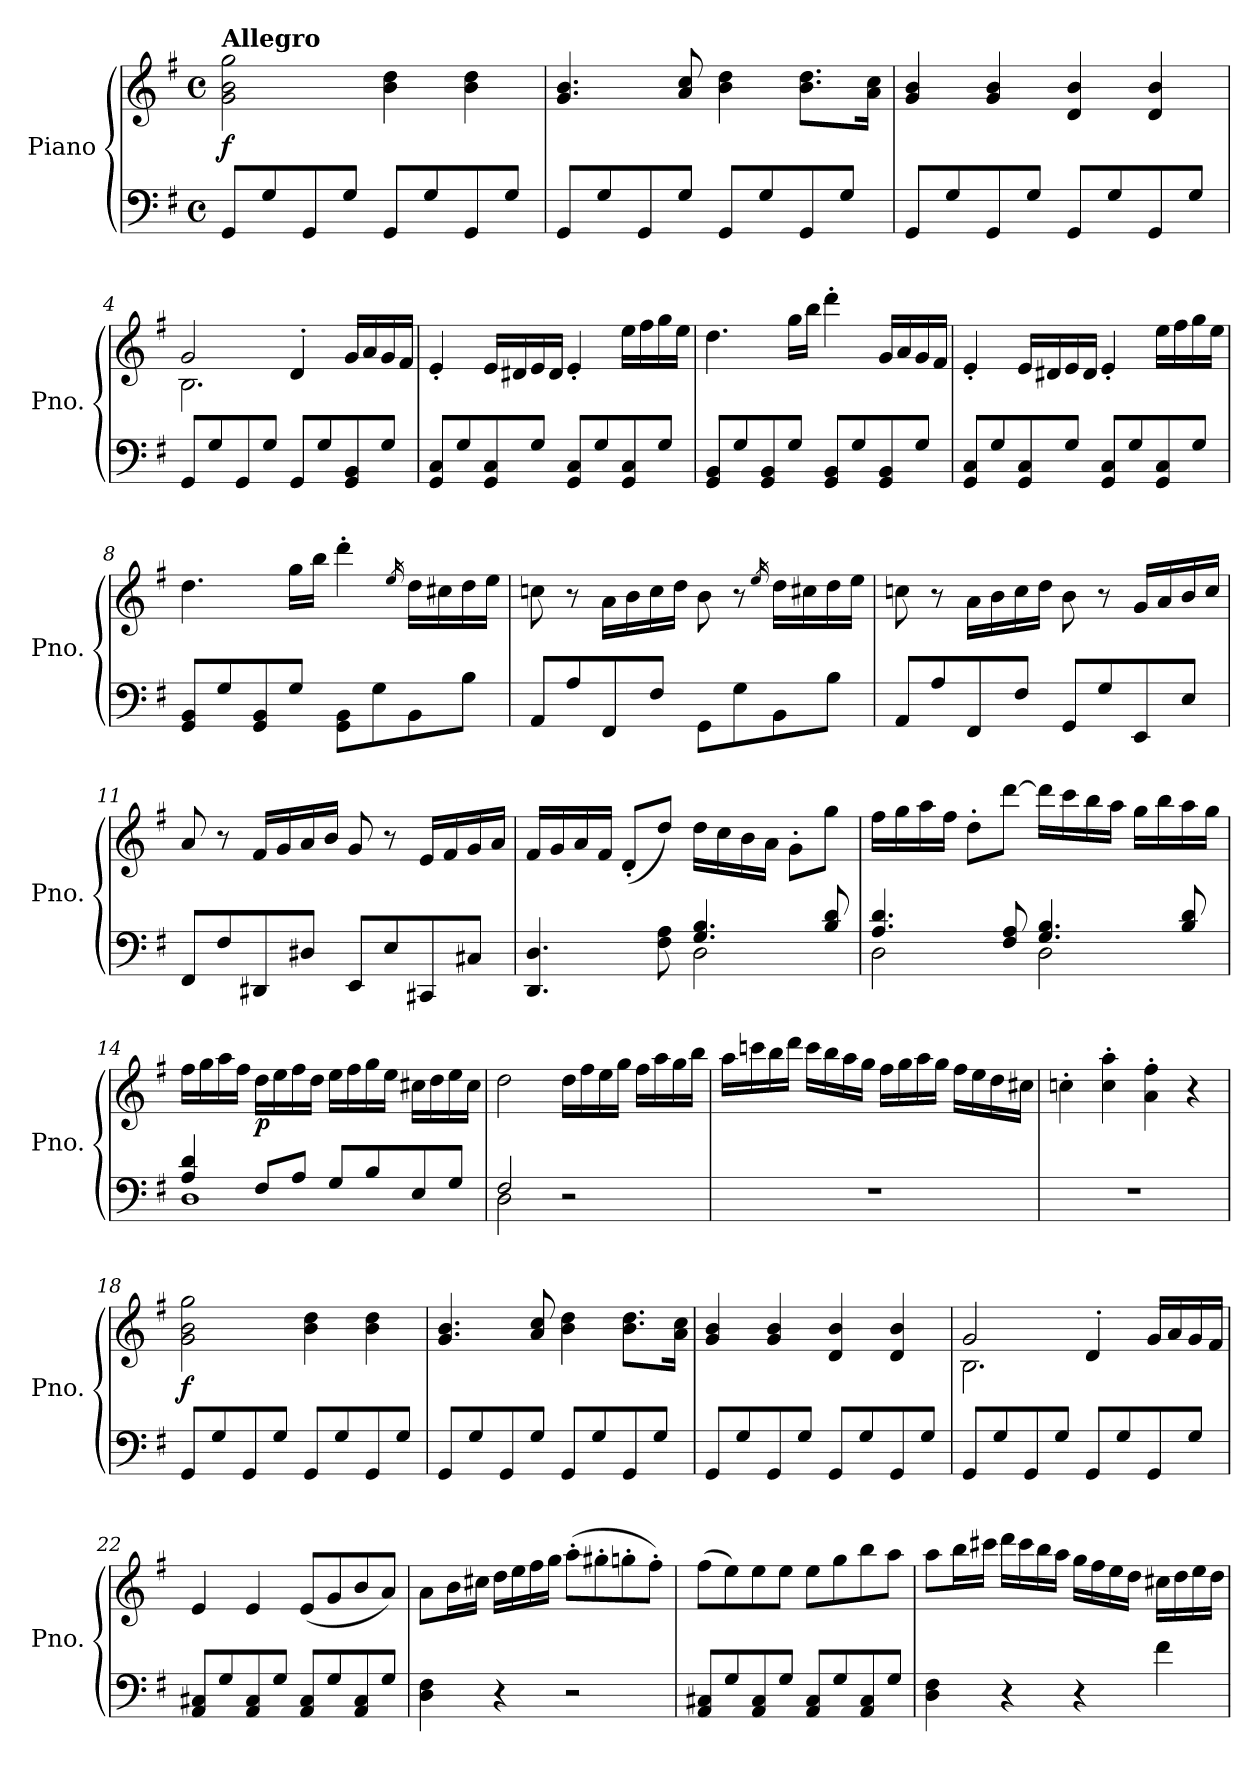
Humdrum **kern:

**kern	**kern	**dynam
*part1	*part1	*part1
*staff2	*staff1	*staff1/2
*I"Piano	*	*
*I'Pno.	*	*
*clefF4	*clefG2	*
*k[f#]	*k[f#]	*
*G:	*G:	*
*M4/4	*M4/4	*
*met(c)	*met(c)	*
*MM120	*MM120	*
=1	=1	=1
!	!LO:TX:a:B:t=Allegro	!
!	!	!LO:DY:b
8GG/L	2g\ 2b\ 2gg\	f
8G/	.	.
8GG/	.	.
8G/J	.	.
8GG/L	4b\ 4dd\	.
8G/	.	.
8GG/	4b\ 4dd\	.
8G/J	.	.
=2	=2	=2
8GG/L	4.g/ 4.b/	.
8G/	.	.
8GG/	.	.
8G/J	8a/ 8cc/	.
8GG/L	4b\ 4dd\	.
8G/	.	.
8GG/	8.b\ 8.dd\L	.
8G/J	.	.
.	16a\ 16cc\Jk	.
=3	=3	=3
8GG/L	4g/ 4b/	.
8G/	.	.
8GG/	4g/ 4b/	.
8G/J	.	.
8GG/L	4d/ 4b/	.
8G/	.	.
8GG/	4d/ 4b/	.
8G/J	.	.
=4	=4	=4
*	*^	*
8GG/L	2g/	2.B\	.
8G/	.	.	.
8GG/	.	.	.
8G/J	.	.	.
8GG/L	4d'/	.	.
8G/	.	.	.
8GG/ 8BB/	16g/LL	4ryy	.
.	16a/	.	.
8G/J	16g/	.	.
.	16f#/JJ	.	.
*	*v	*v	*
!!LO:LB:g=z
=5	=5	=5
8GG/ 8C/L	4e'/	.
8G/	.	.
8GG/ 8C/	16e/LL	.
.	16d#X/	.
8G/J	16e/	.
.	16d#/JJ	.
8GG/ 8C/L	4e'/	.
8G/	.	.
8GG/ 8C/	16ee\LL	.
.	16ff#\	.
8G/J	16gg\	.
.	16ee\JJ	.
=6	=6	=6
8GG/ 8BB/L	4.dd\	.
8G/	.	.
8GG/ 8BB/	.	.
8G/J	16gg\LL	.
.	16bb\JJ	.
8GG/ 8BB/L	4ddd'\	.
8G/	.	.
8GG/ 8BB/	16g/LL	.
.	16a/	.
8G/J	16g/	.
.	16f#/JJ	.
=7	=7	=7
8GG/ 8C/L	4e'/	.
8G/	.	.
8GG/ 8C/	16e/LL	.
.	16d#X/	.
8G/J	16e/	.
.	16d#/JJ	.
8GG/ 8C/L	4e'/	.
8G/	.	.
8GG/ 8C/	16ee\LL	.
.	16ff#\	.
8G/J	16gg\	.
.	16ee\JJ	.
!!LO:LB:g=z
=8	=8	=8
8GG/ 8BB/L	4.dd\	.
8G/	.	.
8GG/ 8BB/	.	.
8G/J	16gg\LL	.
.	16bb\JJ	.
8GG\ 8BB\L	4ddd'\	.
8G\	.	.
.	16qee/	.
8BB\	16dd\LL	.
.	16cc#X\	.
8B\J	16dd\	.
.	16ee\JJ	.
=9	=9	=9
8AA/L	8ccn\	.
8A/	8r	.
8FF#/	16a\LL	.
.	16b\	.
8F#/J	16cc\	.
.	16dd\JJ	.
8GG\L	8b\	.
8G\	8r	.
.	16qee/	.
8BB\	16dd\LL	.
.	16cc#X\	.
8B\J	16dd\	.
.	16ee\JJ	.
=10	=10	=10
8AA/L	8ccn\	.
8A/	8r	.
8FF#/	16a\LL	.
.	16b\	.
8F#/J	16cc\	.
.	16dd\JJ	.
8GG/L	8b\	.
8G/	8r	.
8EE/	16g/LL	.
.	16a/	.
8E/J	16b/	.
.	16cc/JJ	.
!!LO:LB:g=z
=11	=11	=11
8FF#/L	8a/	.
8F#/	8r	.
8DD#X/	16f#/LL	.
.	16g/	.
8D#X/J	16a/	.
.	16b/JJ	.
8EE/L	8g/	.
8E/	8r	.
8CC#X/	16e/LL	.
.	16f#/	.
8C#X/J	16g/	.
.	16a/JJ	.
=12	=12	=12
*^	*	*
4.DD/ 4.D/	2ryy	16f#/LL	.
.	.	16g/	.
.	.	16a/	.
.	.	16f#/JJ	.
.	.	(8d'/L	.
8F#\ 8A\	.	8dd/J)	.
4.G/ 4.B/	2D\	16dd\LL	.
.	.	16cc\	.
.	.	16b\	.
.	.	16a\JJ	.
.	.	8g'\L	.
8B/ 8d/	.	8gg\J	.
=13	=13	=13	=13
4.A/ 4.d/	2D\	16ff#\LL	.
.	.	16gg\	.
.	.	16aa\	.
.	.	16ff#\JJ	.
.	.	8dd'\L	.
8F#/ 8A/	.	[8ddd\J	.
4.G/ 4.B/	2D\	16ddd\LL]	.
.	.	16ccc\	.
.	.	16bb\	.
.	.	16aa\JJ	.
.	.	16gg\LL	.
.	.	16bb\	.
8B/ 8d/	.	16aa\	.
.	.	16gg\JJ	.
!!LO:LB:g=z
=14	=14	=14	=14
4A/ 4d/	1D	16ff#\LL	.
.	.	16gg\	.
.	.	16aa\	.
.	.	16ff#\JJ	.
!	!	!	!LO:DY:b
8F#/L	.	16dd\LL	p
.	.	16ee\	.
8A/J	.	16ff#\	.
.	.	16dd\JJ	.
8G/L	.	16ee\LL	.
.	.	16ff#\	.
8B/	.	16gg\	.
.	.	16ee\JJ	.
8E/	.	16cc#X\LL	.
.	.	16dd\	.
8G/J	.	16ee\	.
.	.	16cc#\JJ	.
=15	=15	=15	=15
2F#/	2D\	2dd\	.
2r	2ryy	16dd\LL	.
.	.	16ff#\	.
.	.	16ee\	.
.	.	16gg\JJ	.
.	.	16ff#\LL	.
.	.	16aa\	.
.	.	16gg\	.
.	.	16bb\JJ	.
*v	*v	*	*
=16	=16	=16
1r	16aa\LL	.
.	16cccn\	.
.	16bb\	.
.	16ddd\JJ	.
.	16ccc\LL	.
.	16bb\	.
.	16aa\	.
.	16gg\JJ	.
.	16ff#\LL	.
.	16gg\	.
.	16aa\	.
.	16gg\JJ	.
.	16ff#\LL	.
.	16ee\	.
.	16dd\	.
.	16cc#X\JJ	.
!!LO:LB:g=z
=17	=17	=17
1r	4ccn'\	.
.	4cc\' 4aa\'	.
.	4a\' 4ff#\'	.
.	4r	.
!!LO:PB:g=z
=18	=18	=18
!	!	!LO:DY:b
8GG/L	2g\ 2b\ 2gg\	f
8G/	.	.
8GG/	.	.
8G/J	.	.
8GG/L	4b\ 4dd\	.
8G/	.	.
8GG/	4b\ 4dd\	.
8G/J	.	.
=19	=19	=19
8GG/L	4.g/ 4.b/	.
8G/	.	.
8GG/	.	.
8G/J	8a/ 8cc/	.
8GG/L	4b\ 4dd\	.
8G/	.	.
8GG/	8.b\ 8.dd\L	.
8G/J	.	.
.	16a\ 16cc\Jk	.
=20	=20	=20
8GG/L	4g/ 4b/	.
8G/	.	.
8GG/	4g/ 4b/	.
8G/J	.	.
8GG/L	4d/ 4b/	.
8G/	.	.
8GG/	4d/ 4b/	.
8G/J	.	.
=21	=21	=21
*	*^	*
8GG/L	2g/	2.B\	.
8G/	.	.	.
8GG/	.	.	.
8G/J	.	.	.
8GG/L	4d'/	.	.
8G/	.	.	.
8GG/	16g/LL	4ryy	.
.	16a/	.	.
8G/J	16g/	.	.
.	16f#/JJ	.	.
*	*v	*v	*
!!LO:LB:g=z
=22	=22	=22
8AA/ 8C#X/L	4e/	.
8G/	.	.
8AA/ 8C#/	4e/	.
8G/J	.	.
8AA/ 8C#/L	(8e/L	.
8G/	8g/	.
8AA/ 8C#/	8b/	.
8G/J	8a/J)	.
=23	=23	=23
4D\ 4F#\	8a\L	.
.	16b\L	.
.	16cc#X\JJ	.
4r	16dd\LL	.
.	16ee\	.
.	16ff#\	.
.	16gg\JJ	.
2r	(8aa'\L	.
.	8gg#X'\	.
.	8ggn'\	.
.	8ff#'\J)	.
=24	=24	=24
8AA/ 8C#X/L	(8ff#\L	.
8G/	8ee\)	.
8AA/ 8C#/	8ee\	.
8G/J	8ee\J	.
8AA/ 8C#/L	8ee\L	.
8G/	8gg\	.
8AA/ 8C#/	8bb\	.
8G/J	8aa\J	.
!!LO:LB:g=z
=25	=25	=25
4D\ 4F#\	8aa\L	.
.	16bb\L	.
.	16ccc#X\JJ	.
4r	16ddd\LL	.
.	16ccc#\	.
.	16bb\	.
.	16aa\JJ	.
4r	16gg\LL	.
.	16ff#\	.
.	16ee\	.
.	16dd\JJ	.
4f#\	16cc#X\LL	.
.	16dd\	.
.	16ee\	.
.	16dd\JJ	.
=	=	=
*-	*-	*-
